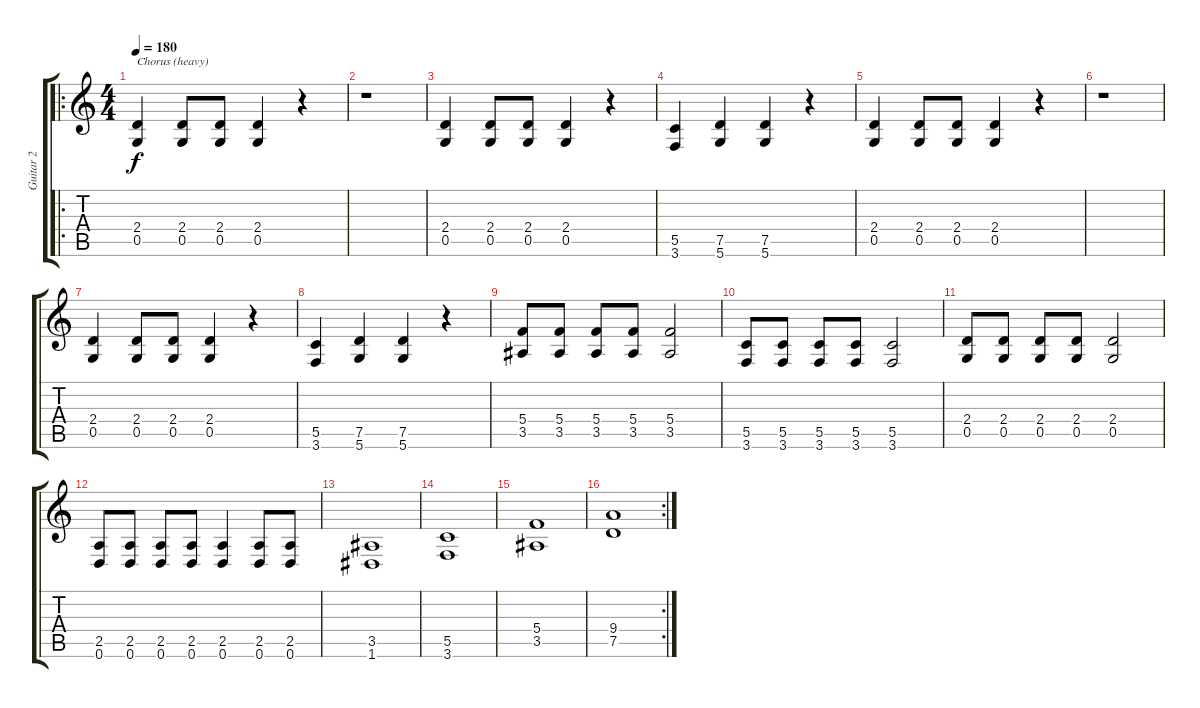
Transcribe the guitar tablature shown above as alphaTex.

\track ("Guitar 2" "Guitar 2") {instrument acousticguitarnylon}
\staff {score tabs}
\tuning (D4 A3 F3 C3 G2 D2) {hide}
\ro
\ts (4 4)
\tempo 180
\clef g2
\ks c
(2.4 0.5).4{txt "Chorus (heavy)" dy f} (2.4 0.5).8 (2.4 0.5).8 (2.4 0.5).4 r.4 |
r.1 |
(2.4 0.5).4 (2.4 0.5).8 (2.4 0.5).8 (2.4 0.5).4 r.4 |
(5.5 3.6).4 (7.5 5.6).4 (7.5 5.6).4 r.4 |
(2.4 0.5).4 (2.4 0.5).8 (2.4 0.5).8 (2.4 0.5).4 r.4 |
r.1 |
(2.4 0.5).4 (2.4 0.5).8 (2.4 0.5).8 (2.4 0.5).4 r.4 |
(5.5 3.6).4 (7.5 5.6).4 (7.5 5.6).4 r.4 |
(5.4 3.5).8 (5.4 3.5).8 (5.4 3.5).8 (5.4 3.5).8 (5.4 3.5).2 |
(5.5 3.6).8 (5.5 3.6).8 (5.5 3.6).8 (5.5 3.6).8 (5.5 3.6).2 |
(2.4 0.5).8 (2.4 0.5).8 (2.4 0.5).8 (2.4 0.5).8 (2.4 0.5).2 |
(2.5 0.6).8 (2.5 0.6).8 (2.5 0.6).8 (2.5 0.6).8 (2.5 0.6).4 (2.5 0.6).8 (2.5 0.6).8 |
(3.5 1.6).1 |
(5.5 3.6).1 |
(5.4 3.5).1 |
\rc 2
(9.4 7.5).1
